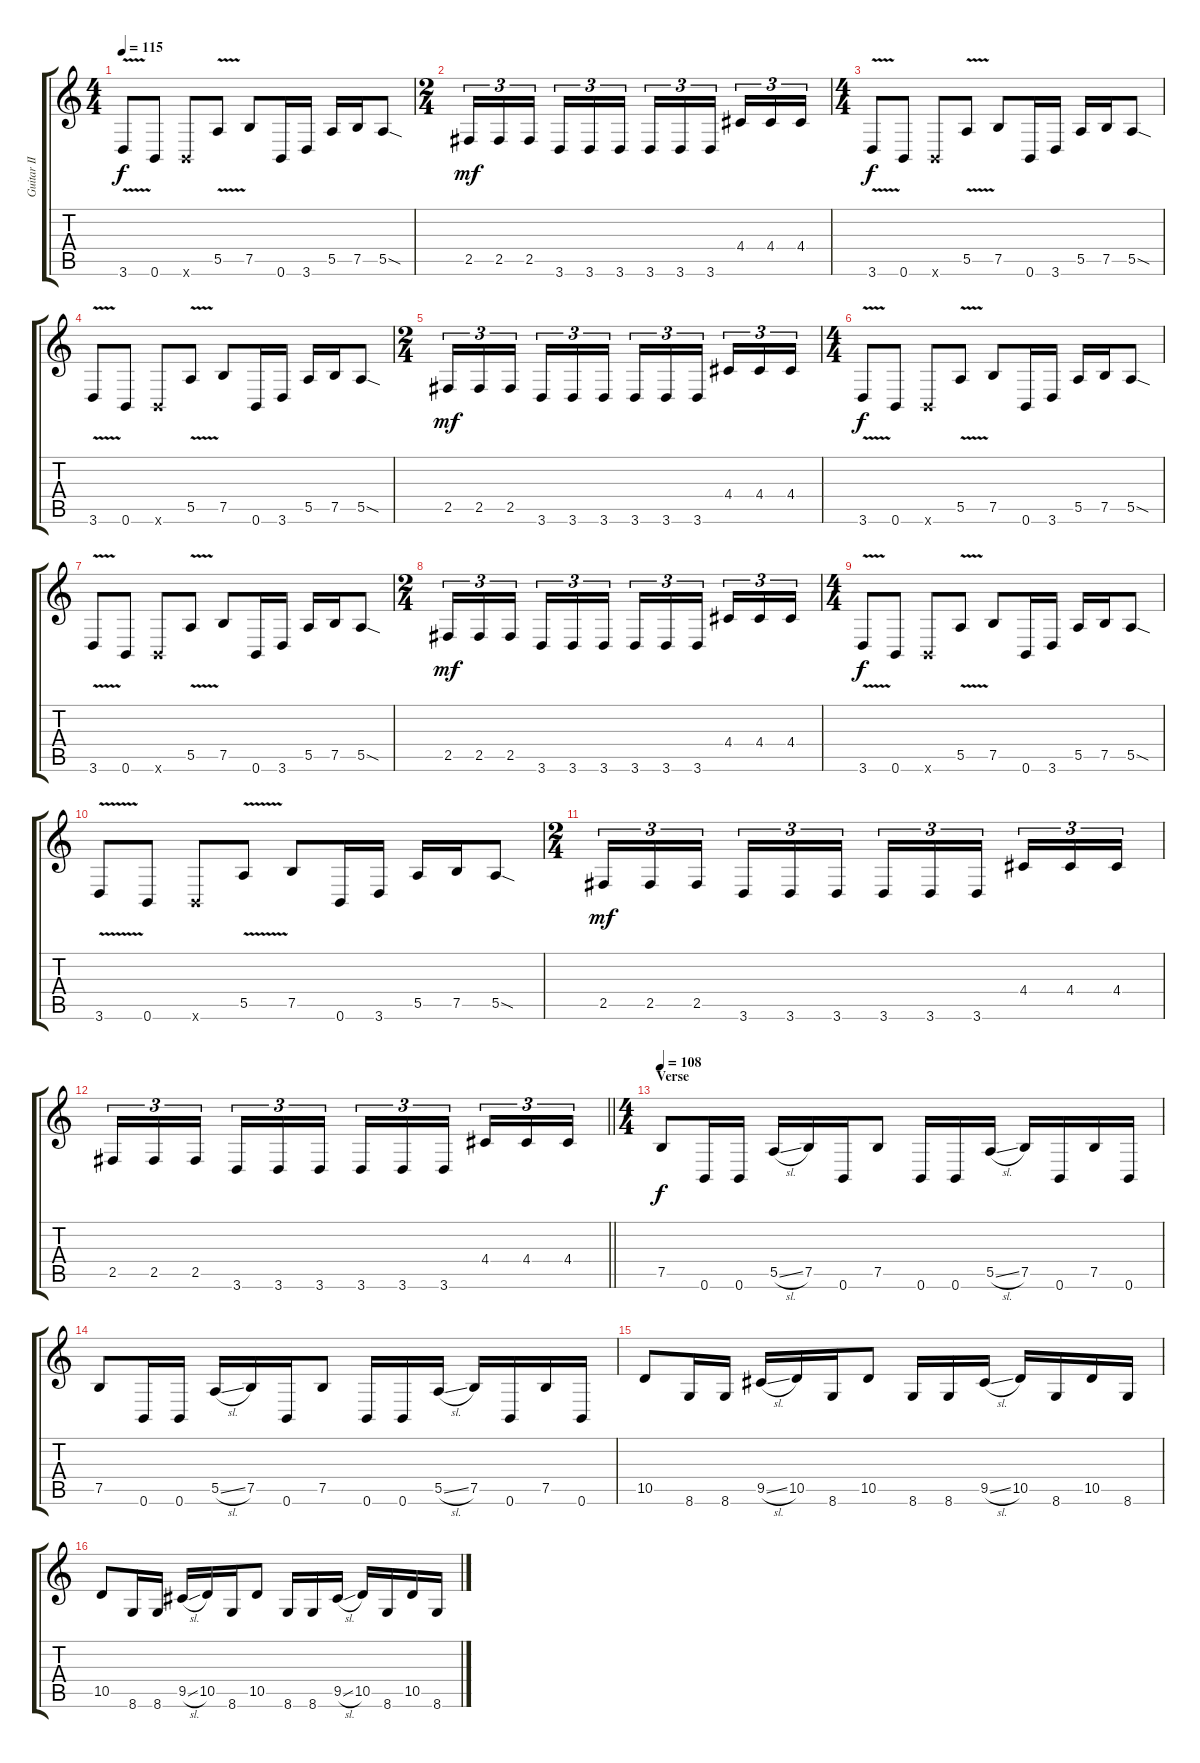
\track ("Guitar II" "Guitar II") {instrument distortionguitar}
\staff {score tabs}
\tuning (B3 Gb3 D3 A2 E2 B1) {hide}
\ts (4 4)
\tempo 115
\clef g2
\ks c
3.6{v}.8{dy f} 0.6.8 0.6{x}.8 5.5{v}.8 7.5.8 0.6.16 3.6.16 5.5.16 7.5.16 5.5{sod}.8 |
\ts (2 4)
2.5.16{tu (3 2) dy mf} 2.5.16{tu (3 2)} 2.5.16{tu (3 2) beam splitsecondary} 3.6.16{tu (3 2)} 3.6.16{tu (3 2)} 3.6.16{tu (3 2)} 3.6.16{tu (3 2)} 3.6.16{tu (3 2)} 3.6.16{tu (3 2) beam splitsecondary} 4.4.16{tu (3 2)} 4.4.16{tu (3 2)} 4.4.16{tu (3 2)} |
\ts (4 4)
3.6{v}.8{dy f} 0.6.8 0.6{x}.8 5.5{v}.8 7.5.8 0.6.16 3.6.16 5.5.16 7.5.16 5.5{sod}.8 |
3.6{v}.8 0.6.8 0.6{x}.8 5.5{v}.8 7.5.8 0.6.16 3.6.16 5.5.16 7.5.16 5.5{sod}.8 |
\ts (2 4)
2.5.16{tu (3 2) dy mf} 2.5.16{tu (3 2)} 2.5.16{tu (3 2) beam splitsecondary} 3.6.16{tu (3 2)} 3.6.16{tu (3 2)} 3.6.16{tu (3 2)} 3.6.16{tu (3 2)} 3.6.16{tu (3 2)} 3.6.16{tu (3 2) beam splitsecondary} 4.4.16{tu (3 2)} 4.4.16{tu (3 2)} 4.4.16{tu (3 2)} |
\ts (4 4)
3.6{v}.8{dy f} 0.6.8 0.6{x}.8 5.5{v}.8 7.5.8 0.6.16 3.6.16 5.5.16 7.5.16 5.5{sod}.8 |
3.6{v}.8 0.6.8 0.6{x}.8 5.5{v}.8 7.5.8 0.6.16 3.6.16 5.5.16 7.5.16 5.5{sod}.8 |
\ts (2 4)
2.5.16{tu (3 2) dy mf} 2.5.16{tu (3 2)} 2.5.16{tu (3 2) beam splitsecondary} 3.6.16{tu (3 2)} 3.6.16{tu (3 2)} 3.6.16{tu (3 2)} 3.6.16{tu (3 2)} 3.6.16{tu (3 2)} 3.6.16{tu (3 2) beam splitsecondary} 4.4.16{tu (3 2)} 4.4.16{tu (3 2)} 4.4.16{tu (3 2)} |
\ts (4 4)
3.6{v}.8{dy f} 0.6.8 0.6{x}.8 5.5{v}.8 7.5.8 0.6.16 3.6.16 5.5.16 7.5.16 5.5{sod}.8 |
3.6{v}.8 0.6.8 0.6{x}.8 5.5{v}.8 7.5.8 0.6.16 3.6.16 5.5.16 7.5.16 5.5{sod}.8 |
\ts (2 4)
2.5.16{tu (3 2) dy mf} 2.5.16{tu (3 2)} 2.5.16{tu (3 2) beam splitsecondary} 3.6.16{tu (3 2)} 3.6.16{tu (3 2)} 3.6.16{tu (3 2)} 3.6.16{tu (3 2)} 3.6.16{tu (3 2)} 3.6.16{tu (3 2) beam splitsecondary} 4.4.16{tu (3 2)} 4.4.16{tu (3 2)} 4.4.16{tu (3 2)} |
\barLineRight lightlight
2.5.16{tu (3 2)} 2.5.16{tu (3 2)} 2.5.16{tu (3 2) beam splitsecondary} 3.6.16{tu (3 2)} 3.6.16{tu (3 2)} 3.6.16{tu (3 2)} 3.6.16{tu (3 2)} 3.6.16{tu (3 2)} 3.6.16{tu (3 2) beam splitsecondary} 4.4.16{tu (3 2)} 4.4.16{tu (3 2)} 4.4.16{tu (3 2)} |
\ts (4 4)
\section ("" "Verse")
\tempo 108
7.5.8{dy f} 0.6.16 0.6.16 5.5{sl}.16 7.5.16 0.6.16 7.5.8 0.6.16 0.6.16 5.5{sl}.16 7.5.16 0.6.16 7.5.16 0.6.16 |
7.5.8 0.6.16 0.6.16 5.5{sl}.16 7.5.16 0.6.16 7.5.8 0.6.16 0.6.16 5.5{sl}.16 7.5.16 0.6.16 7.5.16 0.6.16 |
10.5.8 8.6.16 8.6.16 9.5{sl}.16 10.5.16 8.6.16 10.5.8 8.6.16 8.6.16 9.5{sl}.16 10.5.16 8.6.16 10.5.16 8.6.16 |
10.5.8 8.6.16 8.6.16 9.5{sl}.16 10.5.16 8.6.16 10.5.8 8.6.16 8.6.16 9.5{sl}.16 10.5.16 8.6.16 10.5.16 8.6.16
